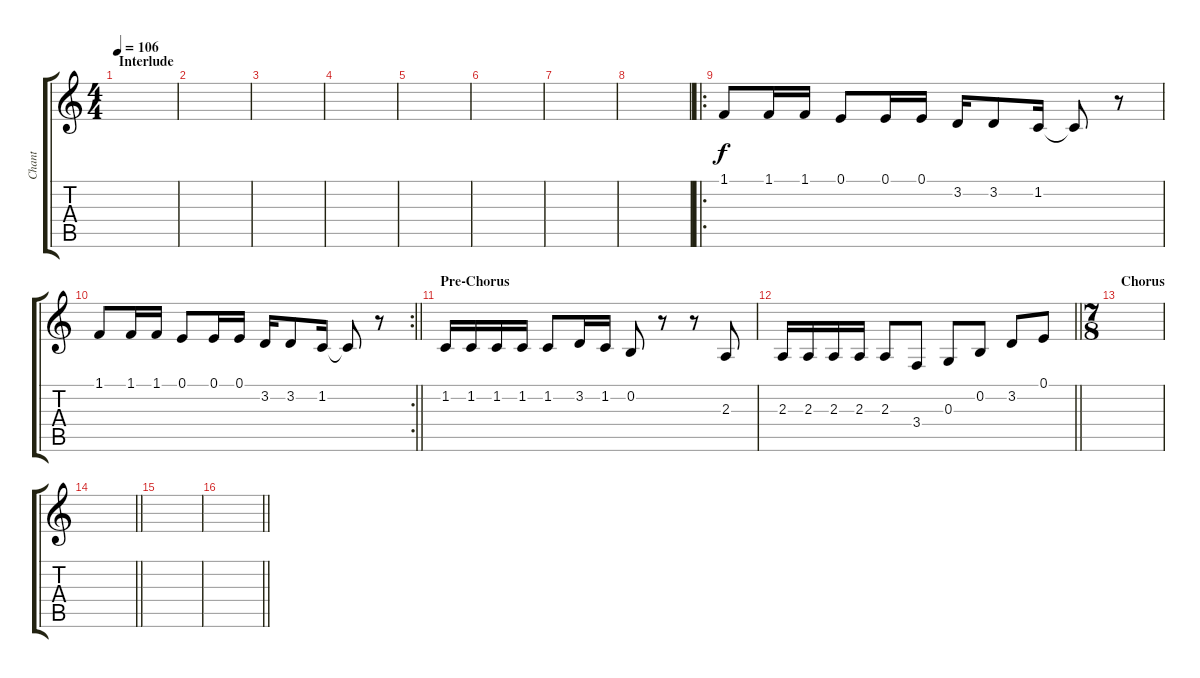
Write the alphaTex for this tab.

\track ("Chant" "Chant") {instrument clarinet}
\staff {score tabs}
\tuning (E4 B3 G3 D3 A2 E2) {hide}
\ts (4 4)
\section ("" "Interlude")
\tempo 106
\clef g2
\ks c
|
|
|
|
|
|
|
|
\ro
1.1.8 1.1.16 1.1.16 0.1.8 0.1.16 0.1.16 3.2.16 3.2.8 1.2.16 1.2{t}.8 r.8 |
\rc 2
\barLineRight lightlight
1.1.8 1.1.16 1.1.16 0.1.8 0.1.16 0.1.16 3.2.16 3.2.8 1.2.16 1.2{t}.8 r.8 |
\section ("" "Pre-Chorus")
1.2.16 1.2.16 1.2.16 1.2.16 1.2.8 3.2.16 1.2.16 0.2.8 r.8 r.8 2.3.8 |
\barLineRight lightlight
2.3.16 2.3.16 2.3.16 2.3.16 2.3.8 3.4.8 0.3.8 0.2.8 3.2.8 0.1.8 |
\ts (7 8)
\section ("" "Chorus")
|
\barLineRight lightlight
|
|
\barLineRight lightlight
